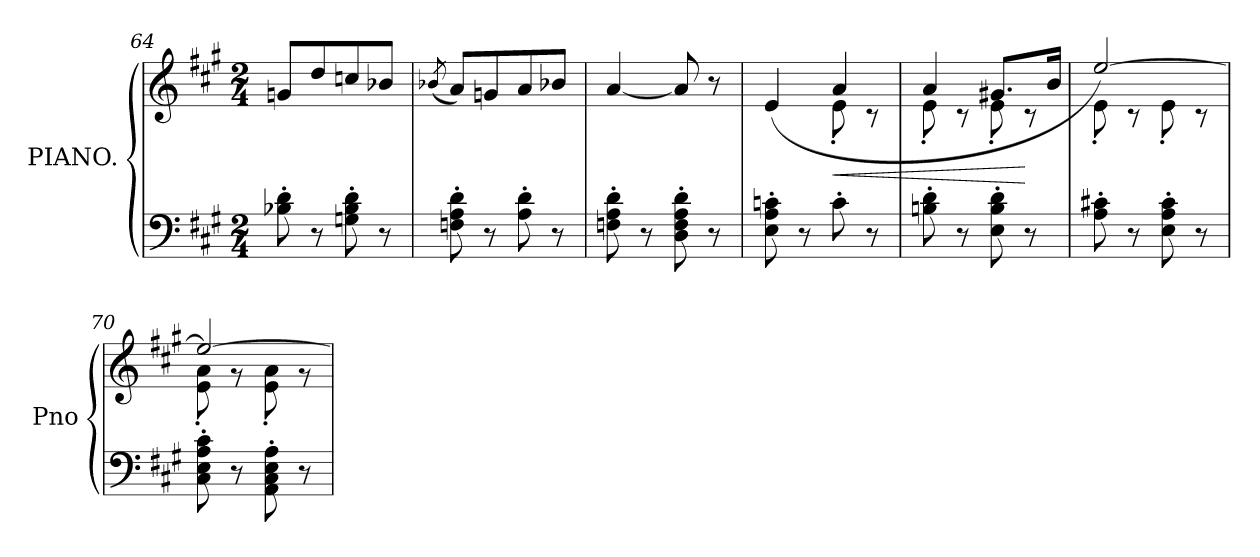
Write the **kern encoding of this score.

**kern	**kern	**dynam
*part1	*part1	*part1
*staff2	*staff1	*staff1/2
*I"PIANO.	*	*
*I'Pno	*	*
*clefF4	*clefG2	*
*k[f#c#g#]	*k[f#c#g#]	*
*A:	*A:	*
*M2/4	*M2/4	*
=64	=64	=64
8B-X\' 8d\'	8gn/L	.
8r	8dd/	.
8Gn\' 8B-\' 8d\'	8ccn/	.
8r	8b-X/J	.
=65	=65	=65
.	(8qb-X/	.
8Fn\' 8A\' 8d\'	8a/L)	.
8r	8gn/	.
8A\' 8d\'	8a/	.
8r	8b-X/J	.
=66	=66	=66
8Fn\' 8A\' 8d\'	[4a/	.
8r	.	.
8D\' 8F\' 8A\' 8d\'	8a/]	.
8r	8r	.
!!LO:LB:g=z
=67	=67	=67
*	*^	*
8E\' 8A\' 8cn\'	(>4e/	4ryy	.
8r	.	.	.
!	!	!	!LO:HP:b
8c'\	4a/	8e'\	<
8r	.	8r	.
=68	=68	=68	=68
8Bn\' 8d\'	4a/	8e'\	.
8r	.	8r	.
8E\' 8B\' 8d\'	8.g#X/L	8e'\	.
8r	.	8r	[
.	16b/Jk	.	.
=69	=69	=69	=69
8A\' 8c#X\'	[2ee/)	8e'\	.
8r	.	8r	.
8E\' 8A\' 8c#\'	.	8e'\	.
8r	.	8r	.
=70	=70	=70	=70
8C#\' 8E\' 8A\' 8c#\'	2ee/_	8e\' 8a\'	.
8r	.	8r	.
8AA\' 8C#\' 8E\' 8A\'	.	8e\' 8a\'	.
8r	.	8r	.
*	*v	*v	*
=	=	=
*-	*-	*-
